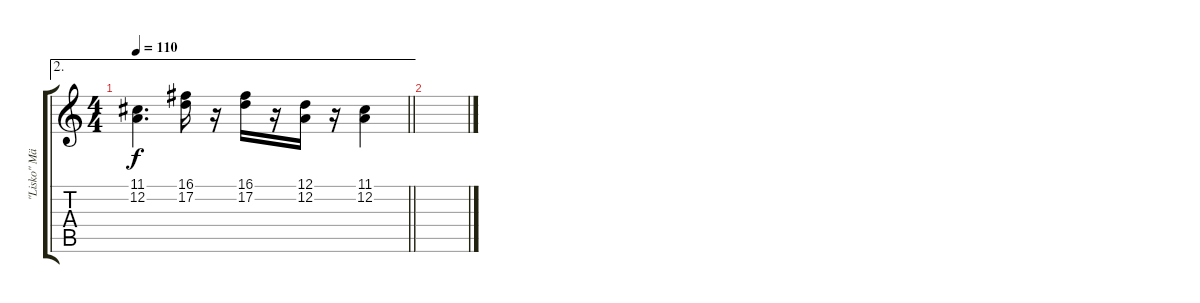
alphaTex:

\track ("\"Lisko\" Mäkinen" "\"Lisko\" Mä") {instrument accordion}
\staff {score tabs}
\tuning (D4 A3 F3 C3 G2 D2) {hide}
\ae 2
\ts (4 4)
\tempo 110
\clef g2
\barLineRight lightlight
\ks c
(11.1{t} 12.2{t}).4{d dy f} (16.1 17.2).16 r.16 (16.1 17.2).16 r.16 (12.1 12.2).16 r.16 (11.1 12.2).4 |
\section ("" "")
